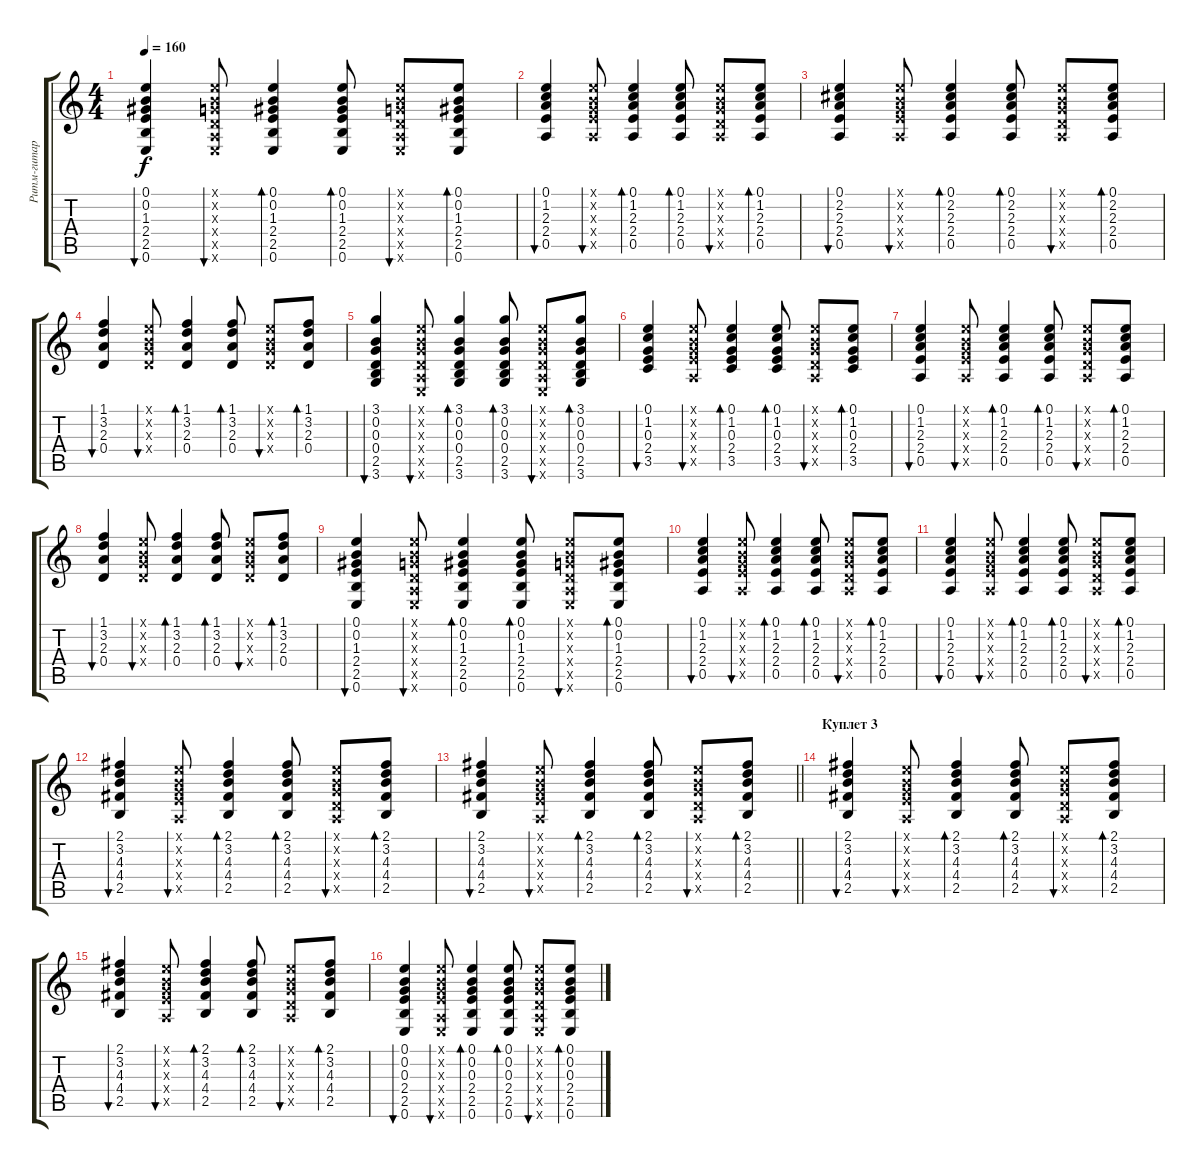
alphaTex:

\track ("Ритм-гитара 2" "Ритм-гитар") {instrument acousticguitarsteel}
\staff {score tabs}
\tuning (E4 B3 G3 D3 A2 E2) {hide}
\ts (4 4)
\tempo 160
\clef g2
\ks c
(0.1 0.2 1.3 2.4 2.5 0.6).4{bu 60 dy f} (0.1{x} 0.2{x} 0.3{x} 0.4{x} 0.5{x} 0.6{x}).8{bu 60} (0.1 0.2 1.3 2.4 2.5 0.6).4{bd 60} (0.1 0.2 1.3 2.4 2.5 0.6).8{bd 60} (0.1{x} 0.2{x} 0.3{x} 0.4{x} 0.5{x} 0.6{x}).8{bu 60} (0.1 0.2 1.3 2.4 2.5 0.6).8{bd 60} |
(0.1 1.2 2.3 2.4 0.5).4{bu 60} (0.1{x} 0.2{x} 0.3{x} 2.4{x} 0.5{x}).8{bu 60} (0.1 1.2 2.3 2.4 0.5).4{bd 60} (0.1 1.2 2.3 2.4 0.5).8{bd 60} (0.1{x} 0.2{x} 0.3{x} 0.4{x} 0.5{x}).8{bu 60} (0.1 1.2 2.3 2.4 0.5).8{bd 60} |
(0.1 2.2 2.3 2.4 0.5).4{bu 60} (0.1{x} 0.2{x} 0.3{x} 2.4{x} 0.5{x}).8{bu 60} (0.1 2.2 2.3 2.4 0.5).4{bd 60} (0.1 2.2 2.3 2.4 0.5).8{bd 60} (0.1{x} 0.2{x} 0.3{x} 0.4{x} 0.5{x}).8{bu 60} (0.1 2.2 2.3 2.4 0.5).8{bd 60} |
(1.1 3.2 2.3 0.4).4{bu 60} (0.1{x} 0.2{x} 0.3{x} 0.4{x}).8{bu 60} (1.1 3.2 2.3 0.4).4{bd 60} (1.1 3.2 2.3 0.4).8{bd 60} (0.1{x} 0.2{x} 0.3{x} 0.4{x}).8{bu 60} (1.1 3.2 2.3 0.4).8{bd 60} |
(3.1 0.2 0.3 0.4 2.5 3.6).4{bu 60} (0.1{x} 0.2{x} 0.3{x} 0.4{x} 0.5{x} 0.6{x}).8{bu 60} (3.1 0.2 0.3 0.4 2.5 3.6).4{bd 60} (3.1 0.2 0.3 0.4 2.5 3.6).8{bd 60} (0.1{x} 0.2{x} 0.3{x} 0.4{x} 0.5{x} 0.6{x}).8{bu 60} (3.1 0.2 0.3 0.4 2.5 3.6).8{bd 60} |
(0.1 1.2 0.3 2.4 3.5).4{bu 60} (0.1{x} 0.2{x} 0.3{x} 2.4{x} 0.5{x}).8{bu 60} (0.1 1.2 0.3 2.4 3.5).4{bd 60} (0.1 1.2 0.3 2.4 3.5).8{bd 60} (0.1{x} 0.2{x} 0.3{x} 0.4{x} 0.5{x}).8{bu 60} (0.1 1.2 0.3 2.4 3.5).8{bd 60} |
(0.1 1.2 2.3 2.4 0.5).4{bu 60} (0.1{x} 0.2{x} 0.3{x} 2.4{x} 0.5{x}).8{bu 60} (0.1 1.2 2.3 2.4 0.5).4{bd 60} (0.1 1.2 2.3 2.4 0.5).8{bd 60} (0.1{x} 0.2{x} 0.3{x} 0.4{x} 0.5{x}).8{bu 60} (0.1 1.2 2.3 2.4 0.5).8{bd 60} |
(1.1 3.2 2.3 0.4).4{bu 60} (0.1{x} 0.2{x} 0.3{x} 0.4{x}).8{bu 60} (1.1 3.2 2.3 0.4).4{bd 60} (1.1 3.2 2.3 0.4).8{bd 60} (0.1{x} 0.2{x} 0.3{x} 0.4{x}).8{bu 60} (1.1 3.2 2.3 0.4).8{bd 60} |
(0.1 0.2 1.3 2.4 2.5 0.6).4{bu 60} (0.1{x} 0.2{x} 0.3{x} 0.4{x} 0.5{x} 0.6{x}).8{bu 60} (0.1 0.2 1.3 2.4 2.5 0.6).4{bd 60} (0.1 0.2 1.3 2.4 2.5 0.6).8{bd 60} (0.1{x} 0.2{x} 0.3{x} 0.4{x} 0.5{x} 0.6{x}).8{bu 60} (0.1 0.2 1.3 2.4 2.5 0.6).8{bd 60} |
(0.1 1.2 2.3 2.4 0.5).4{bu 60} (0.1{x} 0.2{x} 0.3{x} 2.4{x} 0.5{x}).8{bu 60} (0.1 1.2 2.3 2.4 0.5).4{bd 60} (0.1 1.2 2.3 2.4 0.5).8{bd 60} (0.1{x} 0.2{x} 0.3{x} 0.4{x} 0.5{x}).8{bu 60} (0.1 1.2 2.3 2.4 0.5).8{bd 60} |
(0.1 1.2 2.3 2.4 0.5).4{bu 60} (0.1{x} 0.2{x} 0.3{x} 2.4{x} 0.5{x}).8{bu 60} (0.1 1.2 2.3 2.4 0.5).4{bd 60} (0.1 1.2 2.3 2.4 0.5).8{bd 60} (0.1{x} 0.2{x} 0.3{x} 0.4{x} 0.5{x}).8{bu 60} (0.1 1.2 2.3 2.4 0.5).8{bd 60} |
(2.1 3.2 4.3 4.4 2.5).4{bu 60} (0.1{x} 0.2{x} 0.3{x} 2.4{x} 0.5{x}).8{bu 60} (2.1 3.2 4.3 4.4 2.5).4{bd 60} (2.1 3.2 4.3 4.4 2.5).8{bd 60} (0.1{x} 0.2{x} 0.3{x} 0.4{x} 0.5{x}).8{bu 60} (2.1 3.2 4.3 4.4 2.5).8{bd 60} |
\barLineRight lightlight
(2.1 3.2 4.3 4.4 2.5).4{bu 60} (0.1{x} 0.2{x} 0.3{x} 2.4{x} 0.5{x}).8{bu 60} (2.1 3.2 4.3 4.4 2.5).4{bd 60} (2.1 3.2 4.3 4.4 2.5).8{bd 60} (0.1{x} 0.2{x} 0.3{x} 0.4{x} 0.5{x}).8{bu 60} (2.1 3.2 4.3 4.4 2.5).8{bd 60} |
\section ("" "Куплет 3")
(2.1 3.2 4.3 4.4 2.5).4{bu 60} (0.1{x} 0.2{x} 0.3{x} 2.4{x} 0.5{x}).8{bu 60} (2.1 3.2 4.3 4.4 2.5).4{bd 60} (2.1 3.2 4.3 4.4 2.5).8{bd 60} (0.1{x} 0.2{x} 0.3{x} 0.4{x} 0.5{x}).8{bu 60} (2.1 3.2 4.3 4.4 2.5).8{bd 60} |
(2.1 3.2 4.3 4.4 2.5).4{bu 60} (0.1{x} 0.2{x} 0.3{x} 2.4{x} 0.5{x}).8{bu 60} (2.1 3.2 4.3 4.4 2.5).4{bd 60} (2.1 3.2 4.3 4.4 2.5).8{bd 60} (0.1{x} 0.2{x} 0.3{x} 0.4{x} 0.5{x}).8{bu 60} (2.1 3.2 4.3 4.4 2.5).8{bd 60} |
(0.1 0.2 0.3 2.4 2.5 0.6).4{bu 60} (0.1{x} 0.2{x} 0.3{x} 2.4{x} 0.5{x} 0.6{x}).8{bu 60} (0.1 0.2 0.3 2.4 2.5 0.6).4{bd 60} (0.1 0.2 0.3 2.4 2.5 0.6).8{bd 60} (0.1{x} 0.2{x} 0.3{x} 0.4{x} 0.5{x} 0.6{x}).8{bu 60} (0.1 0.2 0.3 2.4 2.5 0.6).8{bd 60}
